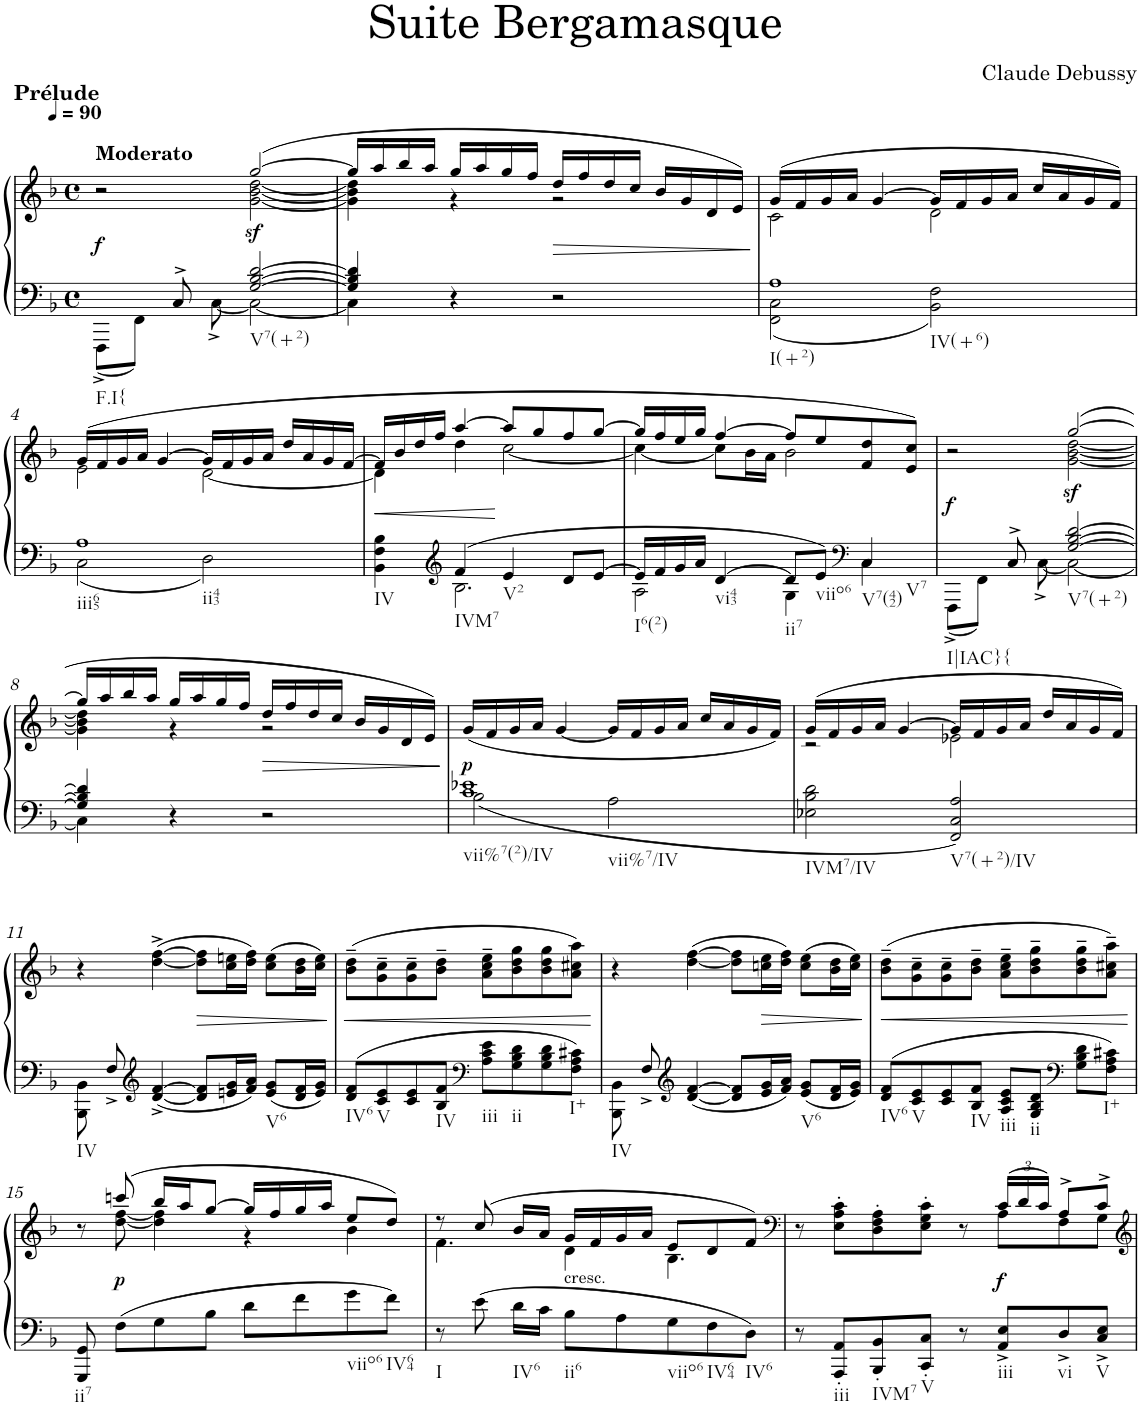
**kern	**kern	**dynam
*part1	*part1	*part1
*staff2	*staff1	*staff1/2
*I"Piano	*	*
*I'Pno.	*	*
*clefF4	*clefG2	*
*k[b-]	*k[b-]	*
*M4/4	*M4/4	*
*met(c)	*met(c)	*
*MM90	*MM90	*
=1	=1	=1
*^	*^	*
!	!	!LO:TX:a:B:t=Prélude	!	!
!	!	!LO:TX:a:B:t=Moderato	!	!
!LO:TX:a:B:t=Prélude	!	!	!	!
!LO:TX:b:t=F.I{	!	!	!	!
!	!	!	!	!LO:DY:b
2ryy	8FFF^\L	2r	2ryy	f
.	8FF\J	.	.	.
.	8C^/	.	.	.
.	[8C^\	.	.	.
!LO:TX:b:t=V7(+2)	!	!	!	!
!	!	!	!	!LO:DY:b
[2G/ [2B-/ [2d/	2C\_	([2gg/	[2g\ [2b-\ [2dd\	sf
=2	=2	=2	=2	=2
4G/] 4B-/] 4d/]	4C\]	16gg/LL]	4g\] 4b-\] 4dd\]	.
.	.	16aa/	.	.
.	.	16bb-/	.	.
.	.	16aa/JJ	.	.
4r	4ryy	16gg/LL	4r	.
.	.	16aa/	.	.
.	.	16gg/	.	.
.	.	16ff/JJ	.	.
!	!	!	!	!LO:HP:b
2r	2ryy	16dd/LL	2r	>
.	.	16ff/	.	.
.	.	16dd/	.	.
.	.	16cc/JJ	.	.
.	.	16b-/LL	.	.
.	.	16g/	.	.
.	.	16d/	.	.
.	.	16e/JJ)	.	.
*v	*v	*	*	*
*	*v	*v	*
.	.	]
=3	=3	=3
*^	*^	*
!LO:TX:b:t=I(+2)	!	!	!	!
!LO:TX:b:t=IV(+6)	!	!	!	!
1A	2FF\ 2C\	(16g/LL	2c\	.
.	.	16f/	.	.
.	.	16g/	.	.
.	.	16a/JJ	.	.
.	.	[4g/	.	.
.	2BB-\ 2F\	16g/LL]	2d\	.
.	.	16f/	.	.
.	.	16g/	.	.
.	.	16a/JJ	.	.
.	.	16cc/LL	.	.
.	.	16a/	.	.
.	.	16g/	.	.
.	.	16f/JJ)	.	.
!!LO:LB:g=z	!!
=4	=4	=4	=4	=4
!LO:TX:b:t=iii65	!	!	!	!
!LO:TX:b:t=ii43	!	!	!	!
1A	2C\	(16g/LL	2e\	.
.	.	16f/	.	.
.	.	16g/	.	.
.	.	16a/JJ	.	.
.	.	[4g/	.	.
.	2D\	16g/LL]	[2d\	.
.	.	16f/	.	.
.	.	16g/	.	.
.	.	16a/JJ	.	.
.	.	16dd/LL	.	.
.	.	16a/	.	.
.	.	16g/	.	.
.	.	[16f/JJ	.	.
=5	=5	=5	=5	=5
!LO:TX:b:t=IV	!	!	!	!
!	!	!	!	!LO:HP:b
4BB-\ 4F\ 4B-\	4ryy	16f/LL]	4d\]	<
.	.	16b-/	.	.
.	.	16dd/	.	.
.	.	16ff/JJ	.	.
*clefG2	*	*	*	*
!LO:TX:b:t=IVM7	!	!	!	!
4f/	2.B-\	[4aa/	4dd\	.
!LO:TX:b:t=V2	!	!	!	!
4e/	.	8aa/L]	[2cc\	[
.	.	8gg/	.	.
8d/L	.	8ff/	.	.
[8e/J	.	[8gg/J	.	.
=6	=6	=6	=6	=6
!LO:TX:b:t=I6(2)	!	!	!	!
16e/LL]	2A\	16gg/LL]	4cc\_	.
16f/	.	16ff/	.	.
16g/	.	16ee/	.	.
16a/JJ	.	16gg/JJ	.	.
!LO:TX:b:t=vi43	!	!	!	!
[4d/	.	[4ff/	8cc\L]	.
.	.	.	16b-\L	.
.	.	.	16a\JJ	.
!LO:TX:b:t=ii7	!	!	!	!
8d/L]	4G\	8ff/L]	2b-\	.
!LO:TX:b:t=viio6	!	!	!	!
8e/J	.	8ee/	.	.
*clefF4	*	*	*	*
!LO:TX:b:t=V7(42)	!	!	!	!
!LO:TX:b:t=V7	!	!	!	!
4C/	4C\	8f/ 8dd/	.	.
.	.	8e/ 8cc/J)	.	.
=7	=7	=7	=7	=7
!LO:TX:b:t=I|IAC}{	!	!	!	!
!	!	!	!	!LO:DY:b
2ryy	8FFF^\L	2r	2ryy	f
.	8FF\J	.	.	.
.	8C^/	.	.	.
.	[8C^\	.	.	.
!LO:TX:b:t=V7(+2)	!	!	!	!
!	!	!	!	!LO:DY:b
[2G/ [2B-/ [2d/	2C\_	([2gg/	[2g\ [2b-\ [2dd\	sf
!!LO:LB:g=z	!!
=8	=8	=8	=8	=8
4G/] 4B-/] 4d/]	4C\]	16gg/LL]	4g\] 4b-\] 4dd\]	.
.	.	16aa/	.	.
.	.	16bb-/	.	.
.	.	16aa/JJ	.	.
4r	4ryy	16gg/LL	4r	.
.	.	16aa/	.	.
.	.	16gg/	.	.
.	.	16ff/JJ	.	.
!	!	!	!	!LO:HP:b
2r	2ryy	16dd/LL	2r	>
.	.	16ff/	.	.
.	.	16dd/	.	.
.	.	16cc/JJ	.	.
.	.	16b-/LL	.	.
.	.	16g/	.	.
.	.	16d/	.	.
.	.	16e/JJ)	.	.
*v	*v	*	*	*
*	*v	*v	*
.	.	]
=9	=9	=9
*^	*	*
!LO:TX:b:t=vii%7(2)/IV	!	!	!
!LO:TX:b:t=vii%7/IV	!	!	!
!	!	!	!LO:DY:b
1c 1e-X	2B-\	(16g/LL	p
.	.	16f/	.
.	.	16g/	.
.	.	16a/JJ	.
.	.	[4g/	.
.	2A\	16g/LL]	.
.	.	16f/	.
.	.	16g/	.
.	.	16a/JJ	.
.	.	16cc/LL	.
.	.	16a/	.
.	.	16g/	.
.	.	16f/JJ)	.
*v	*v	*	*
=10	=10	=10
*	*^	*
!LO:TX:b:t=IVM7/IV	!	!	!
2E-X\ 2B-\ 2d\	(16g/LL	2r	.
.	16f/	.	.
.	16g/	.	.
.	16a/JJ	.	.
.	[4g/	.	.
!LO:TX:b:t=V7(+2)/IV	!	!	!
2FF/ 2C/ 2A/	16g/LL]	2e-X\	.
.	16f/	.	.
.	16g/	.	.
.	16a/JJ	.	.
.	16dd/LL	.	.
.	16a/	.	.
.	16g/	.	.
.	16f/JJ)	.	.
*	*v	*v	*
!!LO:LB:g=z
=11	=11	=11
!LO:TX:b:t=IV	!	!
8BBB-\ 8BB-\	4r	.
8F^/	.	.
*clefG2	*	*
[4d/^ [4f/^	([4dd\^ [4ff\^	.
!	!	!LO:HP:b
8d/] 8f/]L	8dd\] 8ff\]L	>
16en/ 16g/L	16cc\ 16een\L	.
16f/ 16a/JJ	16dd\ 16ff\JJ)	.
!LO:TX:b:t=V6	!	!
8e/ 8g/L	(8cc\ 8ee\L	.
16d/ 16f/L	16b-\ 16dd\L	.
16e/ 16g/JJ	16cc\ 16ee\JJ)	.
.	.	]
=12	=12	=12
!LO:TX:b:t=IV6	!	!
!	!	!LO:HP:b
8d/ 8f/L	(8b-\~ 8dd\~L	<
!LO:TX:b:t=V	!	!
8c/ 8e/	8g\~ 8cc\~	.
8c/ 8e/	8g\~ 8cc\~	.
!LO:TX:b:t=IV	!	!
8B-/ 8f/J	8b-\~ 8dd\~J	.
*clefF4	*	*
!LO:TX:b:t=iii	!	!
8A\ 8c\ 8e\L	8a\~ 8cc\~ 8ee\~L	.
!LO:TX:b:t=ii	!	!
8G\ 8B-\ 8d\	8b-\ 8dd\ 8gg\	.
8G\ 8B-\ 8d\	8b-\ 8dd\ 8gg\	.
!LO:TX:b:t=I+	!	!
8F\ 8A\ 8c#X\J	8a\ 8cc#X\ 8aa\J)	.
.	.	[
=13	=13	=13
!LO:TX:b:t=IV	!	!
8BBB-\ 8BB-\	4r	.
8F^/	.	.
*clefG2	*	*
[4d/ [4f/	([4dd\ [4ff\	.
8d/] 8f/]L	8dd\] 8ff\]L	.
!	!	!LO:HP:b
16e/ 16g/L	16ccn\ 16ee\L	>
16f/ 16a/JJ	16dd\ 16ff\JJ)	.
!LO:TX:b:t=V6	!	!
8e/ 8g/L	(8cc\ 8ee\L	.
16d/ 16f/L	16b-\ 16dd\L	.
16e/ 16g/JJ	16cc\ 16ee\JJ)	.
.	.	]
=14	=14	=14
!LO:TX:b:t=IV6	!	!
!	!	!LO:HP:b
8d/ 8f/L	(8b-\~ 8dd\~L	<
!LO:TX:b:t=V	!	!
8c/ 8e/	8g\~ 8cc\~	.
8c/ 8e/	8g\~ 8cc\~	.
!LO:TX:b:t=IV	!	!
8B-/ 8f/J	8b-\~ 8dd\~J	.
!LO:TX:b:t=iii	!	!
8A/ 8c/ 8e/L	8a\~ 8cc\~ 8ee\~L	.
!LO:TX:b:t=ii	!	!
8G/ 8B-/ 8d/J	8b-\~ 8dd\~ 8gg\~	.
*clefF4	*	*
8G\ 8B-\ 8d\L	8b-\~ 8dd\~ 8gg\~	.
!LO:TX:b:t=I+	!	!
8F\ 8A\ 8c#X\J	8a\~ 8cc#X\~ 8aa\~J)	.
.	.	[
!!LO:LB:g=z
=15	=15	=15
*	*^	*
!LO:TX:b:t=ii7	!	!	!
8GGG/ 8GG/	8r	8ryy	.
!	!	!	!LO:DY:b
8F\L	(8cccn/	[8dd\ [8ff\	p
8G\	16bb-/LL	4dd\] 4ff\]	.
.	16aa/J	.	.
8B-\J	[8gg/J	.	.
8d\L	16gg/LL]	4r	.
.	16ff/	.	.
8f\	16gg/	.	.
.	16aa/JJ	.	.
!LO:TX:b:t=viio6	!	!	!
8g\	8ee/L	4b-\	.
!LO:TX:b:t=IV64	!	!	!
8f\J	8dd/J)	.	.
=16	=16	=16	=16
!LO:TX:b:t=I	!	!	!
8r	8r	4.f\	.
8e\	(8cc/	.	.
!LO:TX:b:t=IV6	!	!	!
16d\LL	16b-/LL	.	.
16c\JJ	16a/JJ	.	.
!	!LO:TX:b:t=cresc.	!	!
!LO:TX:b:t=ii6	!	!	!
8B-\L	16g/LL	4d\	.
.	16f/	.	.
8A\	16g/	.	.
.	16a/JJ	.	.
!LO:TX:b:t=viio6	!	!	!
8G\	8e/L	4.B-\	.
!LO:TX:b:t=IV64	!	!	!
8F\	8d/	.	.
!LO:TX:b:t=IV6	!	!	!
8D\J	8f/J)	.	.
=17	=17	=17	=17
*	*clefF4	*	*
8r	8r	2ryy	.
!LO:TX:b:t=iii	!	!	!
8AAA/' 8AA/'L	8E\'> 8A\'> 8c\'>L	.	.
!LO:TX:b:t=IVM7	!	!	!
8BBB-/' 8BB-/'	8D\'> 8F\'> 8A\'>	.	.
!LO:TX:b:t=V	!	!	!
8CC/' 8C/'J	8E\'> 8G\'> 8c\'>J	.	.
8r	8r	8ryy	.
*	*Xbrackettup	*	*
!LO:TX:b:t=iii	!	!	!
!	!	!	!LO:DY:b
8AA/^ 8E/^L	(24c/LL	8A\L	f
.	24d/	.	.
.	24c/JJ)	.	.
!LO:TX:b:t=vi	!	!	!
8D^/	8A^/L	8F\	.
!LO:TX:b:t=V	!	!	!
8C/^ 8E/^J	8c^/J	8G\J	.
*	*v	*v	*
=	=	=
*-	*-	*-
